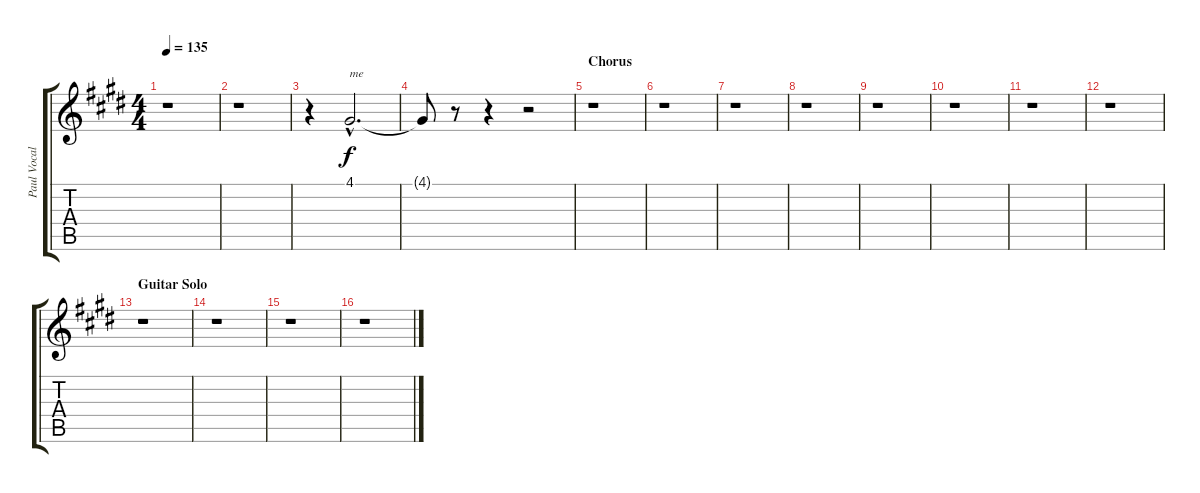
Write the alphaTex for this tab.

\track ("Paul Vocals" "Paul Vocal") {instrument tenorsax}
\staff {score tabs}
\tuning (E4 B3 G3 D3 A2 E2) {hide}
\ts (4 4)
\tempo 135
\clef g2
\ks e
r.1{dy f} |
r.1 |
r.4 4.1{hac}.2{d txt "me"} |
4.1{t}.8 r.8 r.4 r.2 |
\section ("" "Chorus")
r.1 |
r.1 |
r.1 |
r.1 |
r.1 |
r.1 |
r.1 |
r.1 |
\section ("" "Guitar Solo")
r.1 |
r.1 |
r.1 |
r.1
